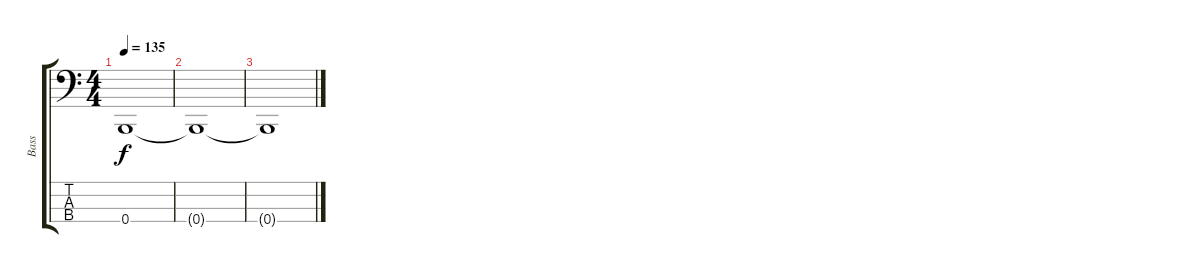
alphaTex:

\track ("Bass" "Bass") {instrument electricbassfinger}
\staff {score tabs}
\tuning (D2 A1 E1 B0) {hide}
\ts (4 4)
\tempo 135
\clef f4
\ks c
0.4.1{dy f volume 0} |
0.4{t}.1 |
0.4{t}.1
